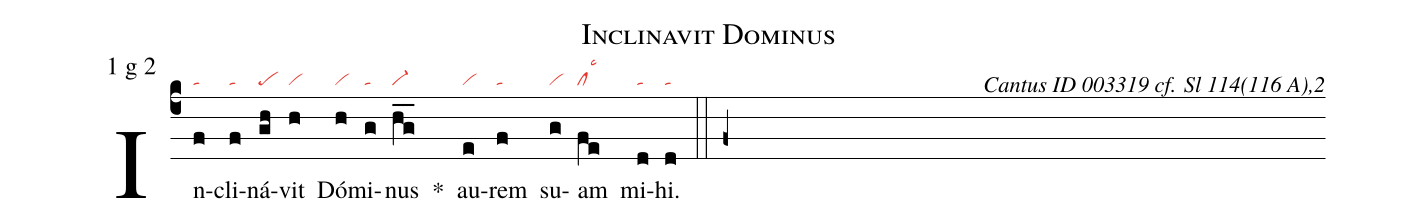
name: Inclinavit Dominus;
mode: 1;
mode-differentia: g 2;
commentary: Cantus ID 003319 cf. Sl 114(116 A),2;
nabc-lines: 1;
%%
(c4)

In(f|ta)cli(f|ta)ná(gh|pe)vit(h|vi) Dó(h|vi)mi(g|ta)nus(h_g_|vi-) *() au(e|vi)rem(f|ta) su(g|vi)am(fe|cllsc3) mi(d|ta)hi.(d|ta) (::f+)
